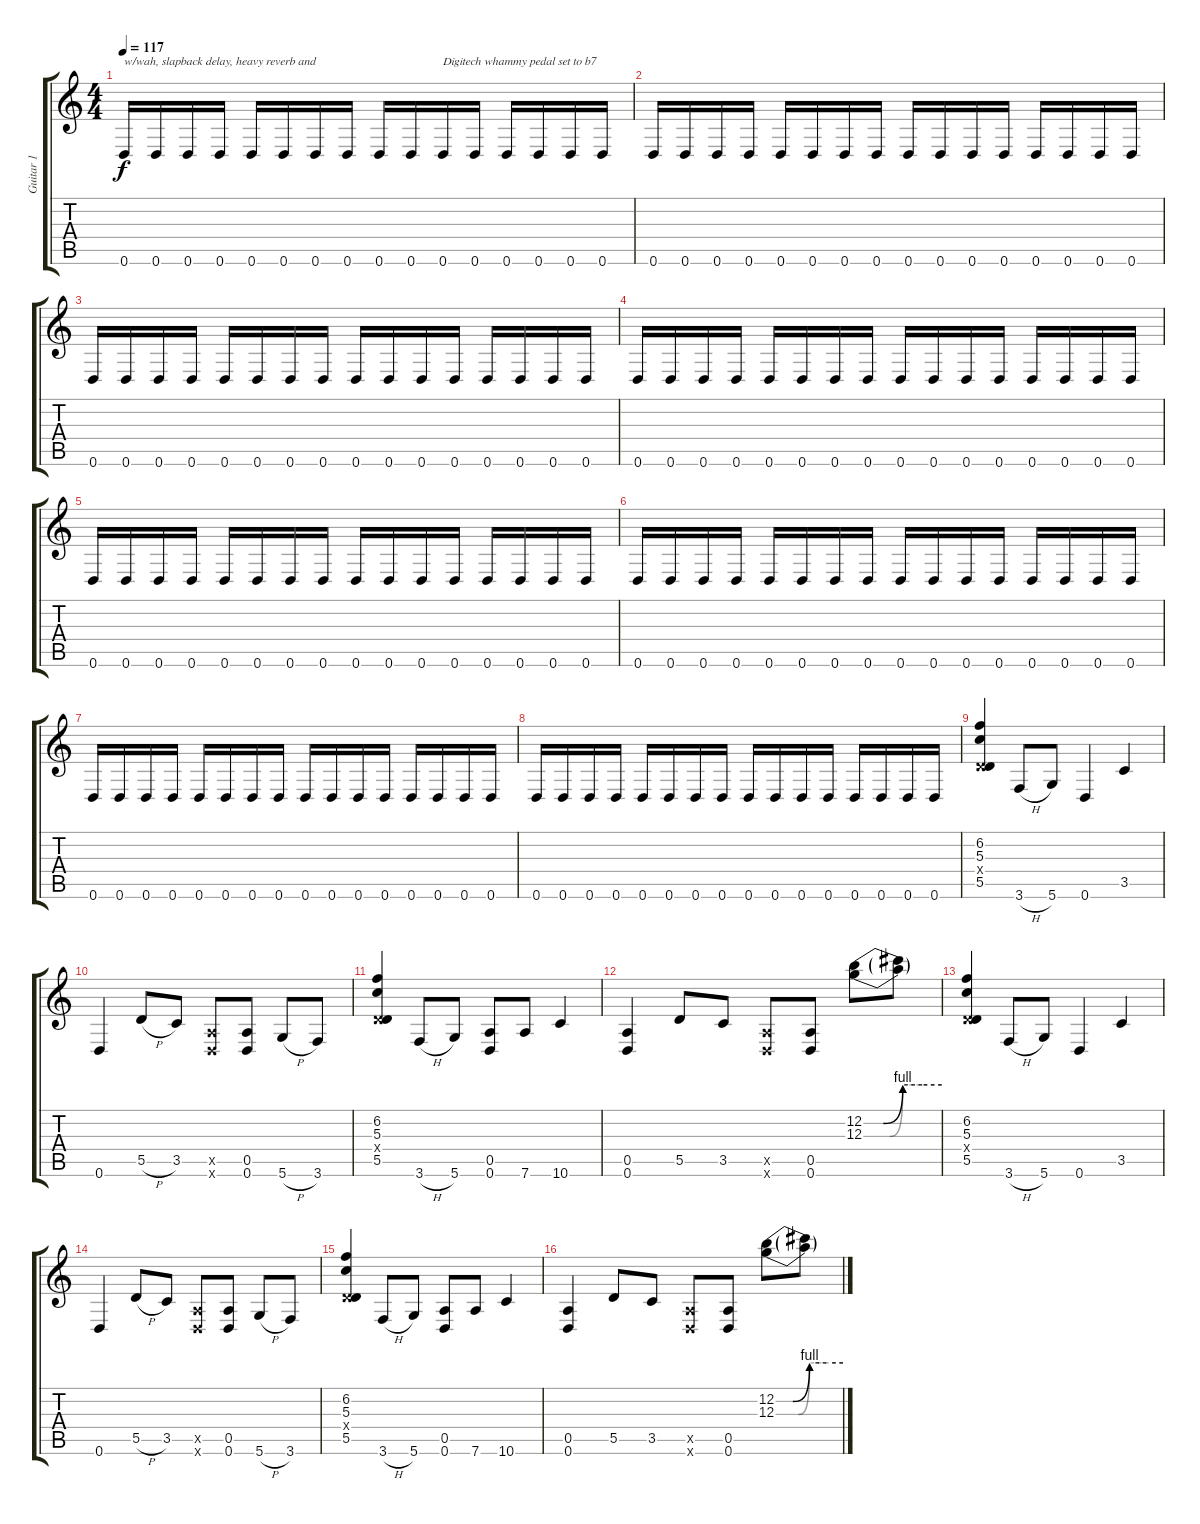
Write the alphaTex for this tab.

\track ("Guitar 1" "Guitar 1") {instrument overdrivenguitar}
\staff {score tabs}
\tuning (E4 B3 G3 D3 A2 D2) {hide}
\ts (4 4)
\tempo 117
\clef g2
\ks c
0.6.16{txt "w/wah, slapback delay, heavy reverb and" dy f instrument overdrivenguitar} 0.6.16 0.6.16 0.6.16 0.6.16 0.6.16 0.6.16 0.6.16 0.6.16 0.6.16 0.6.16{txt "Digitech whammy pedal set to b7"} 0.6.16 0.6.16 0.6.16 0.6.16 0.6.16 |
0.6.16 0.6.16 0.6.16 0.6.16 0.6.16 0.6.16 0.6.16 0.6.16 0.6.16 0.6.16 0.6.16 0.6.16 0.6.16 0.6.16 0.6.16 0.6.16 |
0.6.16 0.6.16 0.6.16 0.6.16 0.6.16 0.6.16 0.6.16 0.6.16 0.6.16 0.6.16 0.6.16 0.6.16 0.6.16 0.6.16 0.6.16 0.6.16 |
0.6.16 0.6.16 0.6.16 0.6.16 0.6.16 0.6.16 0.6.16 0.6.16 0.6.16 0.6.16 0.6.16 0.6.16 0.6.16 0.6.16 0.6.16 0.6.16 |
0.6.16 0.6.16 0.6.16 0.6.16 0.6.16 0.6.16 0.6.16 0.6.16 0.6.16 0.6.16 0.6.16 0.6.16 0.6.16 0.6.16 0.6.16 0.6.16 |
0.6.16 0.6.16 0.6.16 0.6.16 0.6.16 0.6.16 0.6.16 0.6.16 0.6.16 0.6.16 0.6.16 0.6.16 0.6.16 0.6.16 0.6.16 0.6.16 |
0.6.16 0.6.16 0.6.16 0.6.16 0.6.16 0.6.16 0.6.16 0.6.16 0.6.16 0.6.16 0.6.16 0.6.16 0.6.16 0.6.16 0.6.16 0.6.16 |
0.6.16 0.6.16 0.6.16 0.6.16 0.6.16 0.6.16 0.6.16 0.6.16 0.6.16 0.6.16 0.6.16 0.6.16 0.6.16 0.6.16 0.6.16 0.6.16 |
(6.2 5.3 0.4{x} 5.5).4 3.6{h}.8 5.6.8 0.6.4 3.5.4 |
0.6.4 5.5{h}.8 3.5.8 (0.5{x} 0.6{x}).8 (0.5 0.6).8 5.6{h}.8 3.6.8 |
(6.2 5.3 0.4{x} 5.5).4 3.6{h}.8 5.6.8 (0.5 0.6).8 7.6.8 10.6.4 |
(0.5 0.6).4 5.5.8 3.5.8 (0.5{x} 0.6{x}).8 (0.5 0.6).8 (12.2{be (custom 0 0 15 0 30 4 45 4 60 4)} 12.3{be (custom 0 0 20 0 30 4 60 4)}).8 (12.2{t} 12.3{t}).8 |
(6.2 5.3 0.4{x} 5.5).4 3.6{h}.8 5.6.8 0.6.4 3.5.4 |
0.6.4 5.5{h}.8 3.5.8 (0.5{x} 0.6{x}).8 (0.5 0.6).8 5.6{h}.8 3.6.8 |
(6.2 5.3 0.4{x} 5.5).4 3.6{h}.8 5.6.8 (0.5 0.6).8 7.6.8 10.6.4 |
(0.5 0.6).4 5.5.8 3.5.8 (0.5{x} 0.6{x}).8 (0.5 0.6).8 (12.2{be (custom 0 0 15 0 30 4 45 4 60 4)} 12.3{be (custom 0 0 20 0 30 4 60 4)}).8 (12.2{t} 12.3{t}).8
